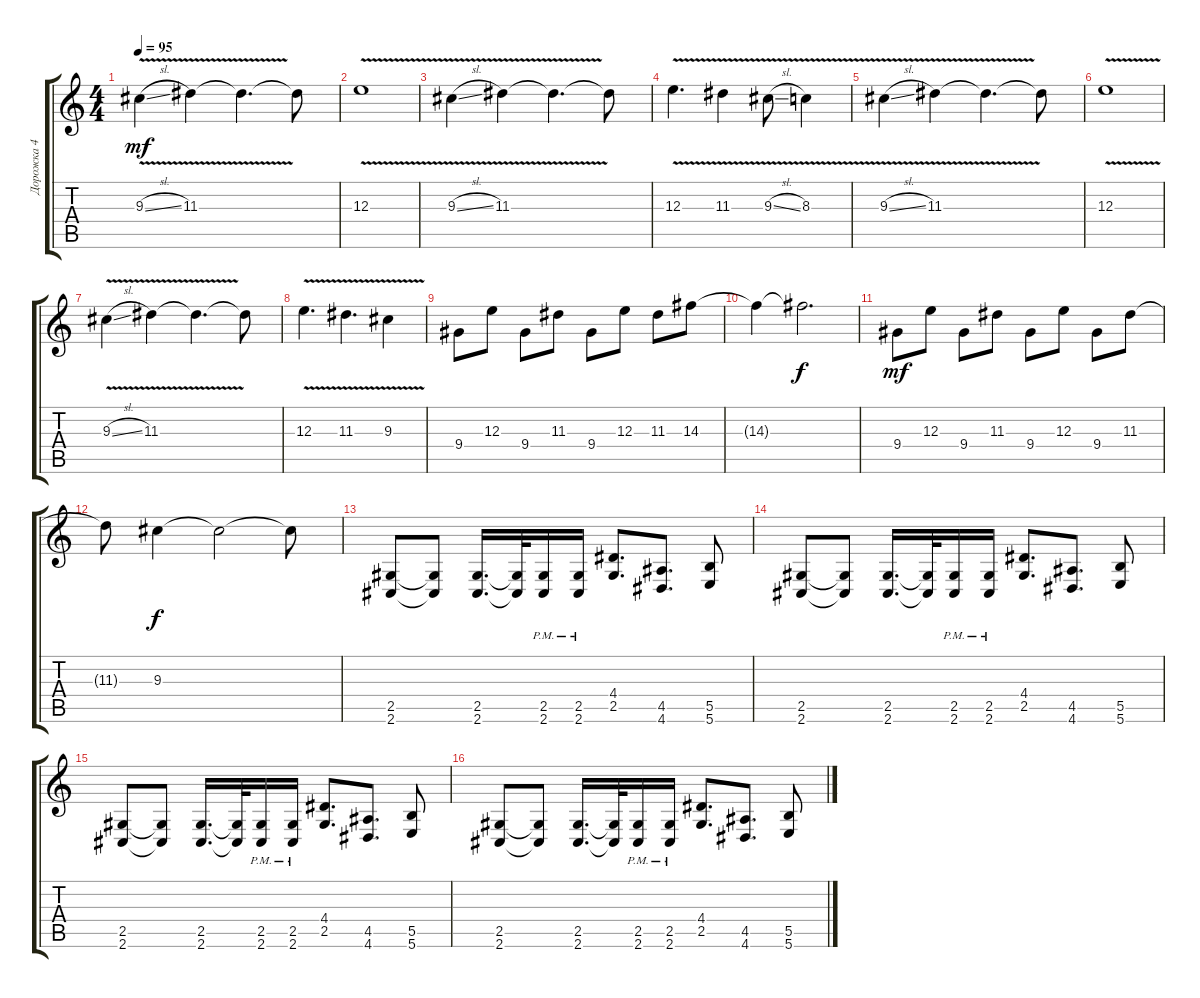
\track ("Дорожка 4" "Дорожка 4") {instrument distortionguitar}
\staff {score tabs}
\tuning (Db4 Ab3 E3 B2 Gb2 B1) {hide}
\ts (4 4)
\tempo 95
\clef g2
\ks c
9.3{v sl}.4{dy mf volume 13 instrument distortionguitar} 11.3{v}.4 11.3{t}.4{d} 11.3{t}.8 |
12.3{v}.1 |
9.3{v sl}.4 11.3{v}.4 11.3{t}.4{d} 11.3{t}.8 |
12.3{v}.4{d} 11.3{v}.4 9.3{v sl}.8 8.3{v}.4 |
9.3{v sl}.4 11.3{v}.4 11.3{t}.4{d} 11.3{t}.8 |
12.3{v}.1 |
9.3{v sl}.4 11.3{v}.4 11.3{t}.4{d} 11.3{t}.8 |
12.3{v}.4{d} 11.3{v}.4{d} 9.3{v}.4 |
9.4.8{instrument acousticguitarsteel} 12.3.8 9.4.8 11.3.8 9.4.8 12.3.8 11.3.8 14.3.8 |
14.3{t}.4 14.3{t}.2{d dy f} |
9.4.8{dy mf} 12.3.8 9.4.8 11.3.8 9.4.8 12.3.8 9.4.8 11.3.8 |
11.3{t}.8 9.3.4{dy f} 9.3{t}.2 9.3{t}.8 |
(2.5 2.6).8{instrument distortionguitar} (2.5{t} 2.6{t}).8{volume 13} (2.5 2.6).16{d volume 14} (2.5{t} 2.6{t}).32{volume 11} (2.5{pm} 2.6{pm}).16{volume 14} (2.5{pm} 2.6{pm}).16 (4.4 2.5).8{d volume 14} (4.5 4.6).8{d} (5.5 5.6).8 |
(2.5 2.6).8 (2.5{t} 2.6{t}).8{volume 13} (2.5 2.6).16{d volume 14} (2.5{t} 2.6{t}).32{volume 11} (2.5{pm} 2.6{pm}).16{volume 14} (2.5{pm} 2.6{pm}).16 (4.4 2.5).8{d volume 14} (4.5 4.6).8{d} (5.5 5.6).8 |
(2.5 2.6).8 (2.5{t} 2.6{t}).8{volume 13} (2.5 2.6).16{d volume 14} (2.5{t} 2.6{t}).32{volume 11} (2.5{pm} 2.6{pm}).16{volume 14} (2.5{pm} 2.6{pm}).16 (4.4 2.5).8{d volume 14} (4.5 4.6).8{d} (5.5 5.6).8 |
(2.5 2.6).8 (2.5{t} 2.6{t}).8{volume 13} (2.5 2.6).16{d volume 14} (2.5{t} 2.6{t}).32{volume 11} (2.5{pm} 2.6{pm}).16{volume 14} (2.5{pm} 2.6{pm}).16 (4.4 2.5).8{d volume 14} (4.5 4.6).8{d} (5.5 5.6).8
